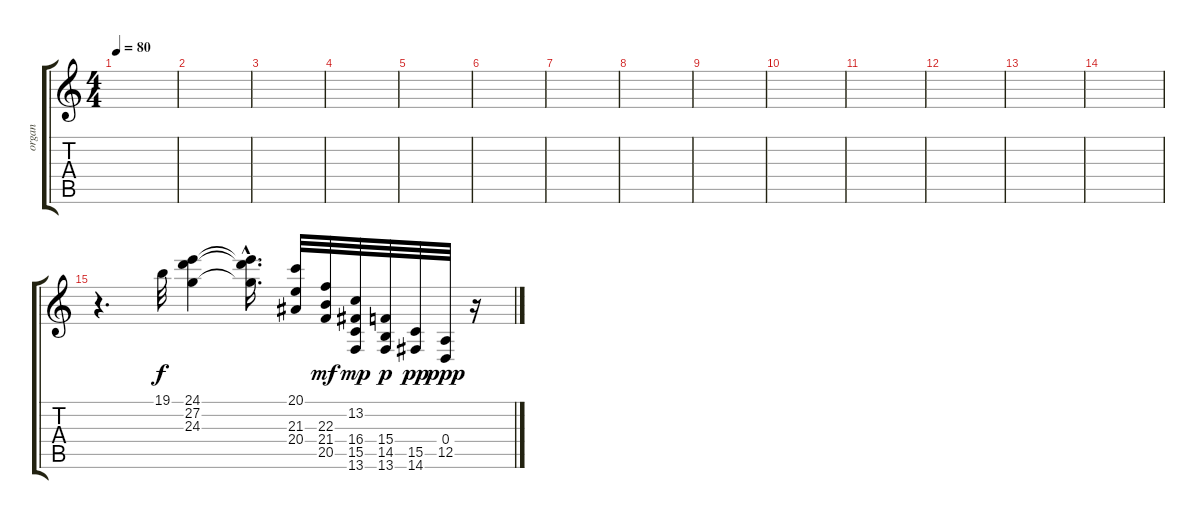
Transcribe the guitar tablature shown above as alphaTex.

\track ("organ" "organ") {instrument drawbarorgan}
\staff {score tabs}
\tuning (E4 B3 G3 D3 A2 E2) {hide}
\ts (4 4)
\tempo 80
\clef g2
\ks c
|
|
|
|
|
|
|
|
|
|
|
|
|
|
r.4{d} 19.1.32{dy f} (24.1 27.2 24.3).4 (24.1{hac t} 27.2{hac t} 24.3{hac t}).16{d} (20.1 21.3 20.4).32 (22.3 21.4 20.5).32{dy mf} (13.2 16.4 15.5 13.6).32{dy mp} (15.4 14.5 13.6).32{dy p} (15.5 14.6).32{dy pp} (0.4 12.5).32{dy ppp} r.16
